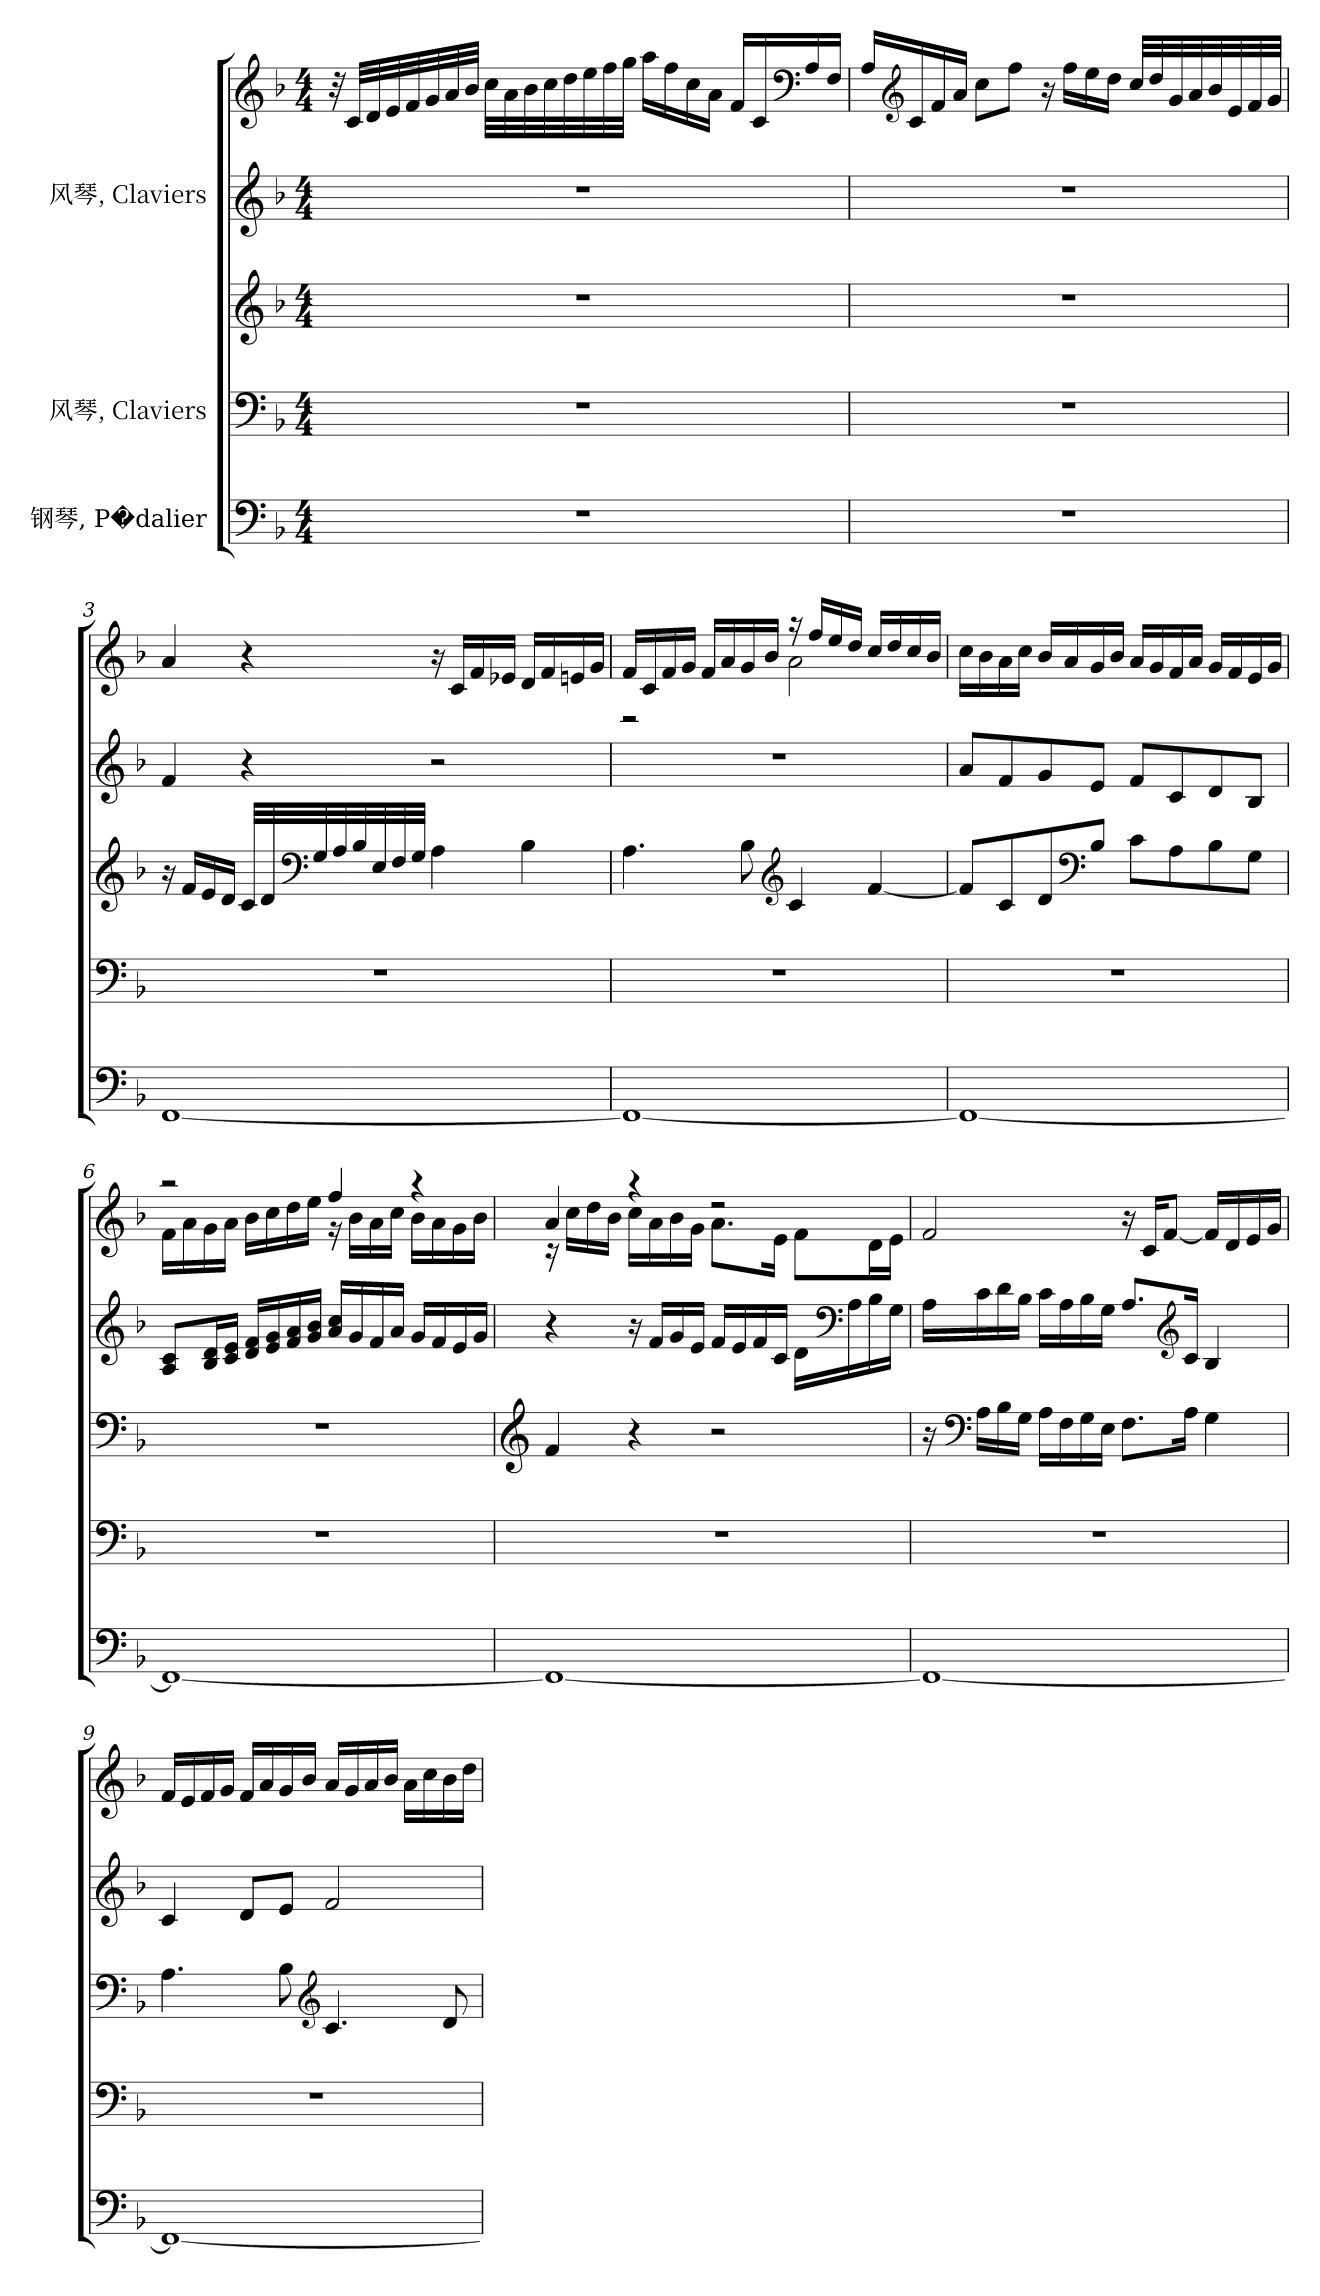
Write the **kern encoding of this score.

**kern	**kern	**kern	**kern	**kern
*part3	*part2	*part2	*part1	*part1
*staff5	*staff4	*staff3	*staff2	*staff1
*I"钢琴, P�dalier	*I"风琴, Claviers	*	*I"风琴, Claviers	*
*clefF4	*clefF4	*clefG2	*clefG2	*clefG2
*k[b-]	*k[b-]	*k[b-]	*k[b-]	*k[b-]
*M4/4	*M4/4	*M4/4	*M4/4	*M4/4
*MM66	*MM66	*MM66	*MM66	*MM66
=1	=1	=1	=1	=1
1r	1r	1r	1r	32r
.	.	.	.	32c/LLL
.	.	.	.	32d/
.	.	.	.	32e/
.	.	.	.	32f/
.	.	.	.	32g/
.	.	.	.	32a/
.	.	.	.	32b-/JJJ
.	.	.	.	32cc\LLL
.	.	.	.	32a\
.	.	.	.	32b-\
.	.	.	.	32cc\
.	.	.	.	32dd\
.	.	.	.	32ee\
.	.	.	.	32ff\
.	.	.	.	32gg\JJJ
.	.	.	.	16aa\LL
.	.	.	.	16ff\
.	.	.	.	16cc\
.	.	.	.	16a\JJ
.	.	.	.	16f/LL
.	.	.	.	16c/
*	*	*	*	*clefF4
.	.	.	.	16A/
.	.	.	.	16F/JJ
!!LO:LB:g=z
=2	=2	=2	=2	=2
1r	1r	1r	1r	16A/LL
*	*	*	*	*clefG2
.	.	.	.	16c/
.	.	.	.	16f/
.	.	.	.	16a/JJ
.	.	.	.	8cc\L
.	.	.	.	8ff\J
.	.	.	.	16r
.	.	.	.	16ff\LL
.	.	.	.	16ee\
.	.	.	.	16dd\JJ
.	.	.	.	32cc/LLL
.	.	.	.	32dd/
.	.	.	.	32g/
.	.	.	.	32a/
.	.	.	.	32b-/
.	.	.	.	32e/
.	.	.	.	32f/
.	.	.	.	32g/JJJ
=3	=3	=3	=3	=3
[1FF	1r	16r	4f/	4a/
.	.	16f/LL	.	.
.	.	16e/	.	.
.	.	16d/JJ	.	.
.	.	32c/LLL	4r	4r
.	.	32d/	.	.
*	*	*clefF4	*	*
.	.	32G/	.	.
.	.	32A/	.	.
.	.	32B-/	.	.
.	.	32E/	.	.
.	.	32F/	.	.
.	.	32G/JJJ	.	.
.	.	4A\	2r	16r
.	.	.	.	16c/LL
.	.	.	.	16f/
.	.	.	.	16e-X/JJ
.	.	4B-\	.	16d/LL
.	.	.	.	16f/
.	.	.	.	16en/
.	.	.	.	16g/JJ
!!LO:PB:g=z
=4	=4	=4	=4	=4
*	*	*	*	*^
1FF_	1r	4.A\	1r	16f/LL	2r
.	.	.	.	16c/	.
.	.	.	.	16f/	.
.	.	.	.	16g/JJ	.
.	.	.	.	16f/LL	.
.	.	.	.	16a/	.
.	.	8B-\	.	16g/	.
.	.	.	.	16b-/JJ	.
*	*	*clefG2	*	*	*
.	.	4c/	.	16r	2a\
.	.	.	.	16ff/LL	.
.	.	.	.	16ee/	.
.	.	.	.	16dd/JJ	.
.	.	[4f/	.	16cc/LL	.
.	.	.	.	16dd/	.
.	.	.	.	16cc/	.
.	.	.	.	16b-/JJ	.
*	*	*	*	*v	*v
=5	=5	=5	=5	=5
1FF_	1r	8f/L]	8a/L	16cc\LL
.	.	.	.	16b-\
.	.	8c/	8f/	16a\
.	.	.	.	16cc\JJ
.	.	8d/	8g/	16b-/LL
.	.	.	.	16a/
*	*	*clefF4	*	*
.	.	8B-/J	8e/J	16g/
.	.	.	.	16b-/JJ
.	.	8c\L	8f/L	16a/LL
.	.	.	.	16g/
.	.	8A\	8c/	16f/
.	.	.	.	16a/JJ
.	.	8B-\	8d/	16g/LL
.	.	.	.	16f/
.	.	8G\J	8B-/J	16e/
.	.	.	.	16g/JJ
!!LO:LB:g=z
=6	=6	=6	=6	=6
*	*	*	*	*^
1FF_	1r	1r	8A/ 8c/L	2r	16f\LL
.	.	.	.	.	16a\
.	.	.	16B-/ 16d/L	.	16g\
.	.	.	16c/ 16e/JJ	.	16a\JJ
.	.	.	16d/ 16f/LL	.	16b-\LL
.	.	.	16e/ 16g/	.	16cc\
.	.	.	16f/ 16a/	.	16dd\
.	.	.	16g/ 16b-/JJ	.	16ee\JJ
.	.	.	16a/ 16cc/LL	4ff/	16r
.	.	.	16g/	.	16b-\LL
.	.	.	16f/	.	16a\
.	.	.	16a/JJ	.	16cc\JJ
.	.	.	16g/LL	4r	16b-\LL
.	.	.	16f/	.	16a\
.	.	.	16e/	.	16g\
.	.	.	16g/JJ	.	16b-\JJ
=7	=7	=7	=7	=7	=7
*	*	*clefG2	*	*	*
1FF_	1r	4f/	4r	4a/	16r
.	.	.	.	.	16cc\LL
.	.	.	.	.	16dd\
.	.	.	.	.	16b-\JJ
.	.	4r	16r	4r	16cc\LL
.	.	.	16f/LL	.	16a\
.	.	.	16g/	.	16b-\
.	.	.	16e/JJ	.	16g\JJ
.	.	2r	16f/LL	2r	8.a\L
.	.	.	16e/	.	.
.	.	.	16f/	.	.
.	.	.	16c/JJ	.	16e\Jk
.	.	.	16d\LL	.	8f\L
*	*	*	*clefF4	*	*
.	.	.	16A\	.	.
.	.	.	16B-\	.	16d\L
.	.	.	16G\JJ	.	16e\JJ
*	*	*	*	*v	*v
!!LO:PB:g=z
=8	=8	=8	=8	=8
1FF_	1r	16r	16A\LL	2f/
*	*	*clefF4	*	*
.	.	16A\LL	16c\	.
.	.	16B-\	16d\	.
.	.	16G\JJ	16B-\JJ	.
.	.	16A\LL	16c\LL	.
.	.	16F\	16A\	.
.	.	16G\	16B-\	.
.	.	16E\JJ	16G\JJ	.
.	.	8.F\L	8.A/L	16r
.	.	.	.	16c/KL
.	.	.	.	[8f/J
*	*	*	*clefG2	*
.	.	16A\Jk	16c/Jk	.
.	.	4G\	4B-/	16f/LL]
.	.	.	.	16d/
.	.	.	.	16e/
.	.	.	.	16g/JJ
=9	=9	=9	=9	=9
1FF_	1r	4.A\	4c/	16f/LL
.	.	.	.	16e/
.	.	.	.	16f/
.	.	.	.	16g/JJ
.	.	.	8d/L	16f/LL
.	.	.	.	16a/
.	.	8B-\	8e/J	16g/
.	.	.	.	16b-/JJ
*	*	*clefG2	*	*
.	.	4.c/	2f/	16a/LL
.	.	.	.	16g/
.	.	.	.	16a/
.	.	.	.	16b-/JJ
.	.	.	.	16a\LL
.	.	.	.	16cc\
.	.	8d/	.	16b-\
.	.	.	.	16dd\JJ
=	=	=	=	=
*-	*-	*-	*-	*-
